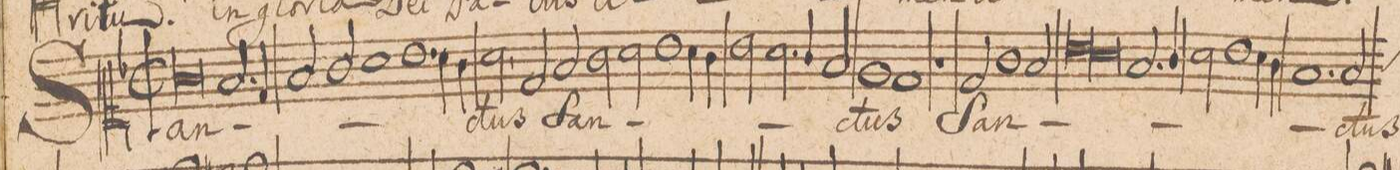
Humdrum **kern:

**kern	**text
*I"CANTVS.	*
*clefC1	*
*k[b-]	*
*met(C|)	*
*M2/1	*
*>A	*
0g	San-
=2-	=2-
2.f/	.
4d/	.
2f/	.
2g/	.
=3-	=3-
1a	.
1.b-	.
=4-	=4-
4a\	.
4g\	.
*2\right	*
2a,\	-ctus
2d/	San-
=5-	=5-
2f/	.
2g\	.
2a\	.
1b-\	.
=6-	=6-
4a\	.
4g\	.
2b-\	.
2.a\	.
=7-	=7-
4g/	.
2f/	.
1e	.
=8-	=8-
1d	-ctus
1r	.
=9-	=9-
2d/	San-
1g	.
2f/	.
=10-	=10-
*lig	*
1b-	.
1a	.
*Xlig	*
=11-	=11-
2.f/	.
4g/	.
2a\	.
1b-\	.
=12-	=12-
4a\	.
4g\	.
1.f	.
=13-	=13-
*custos:g	*
2f/	-ctus
*	*ij
*-	*-
